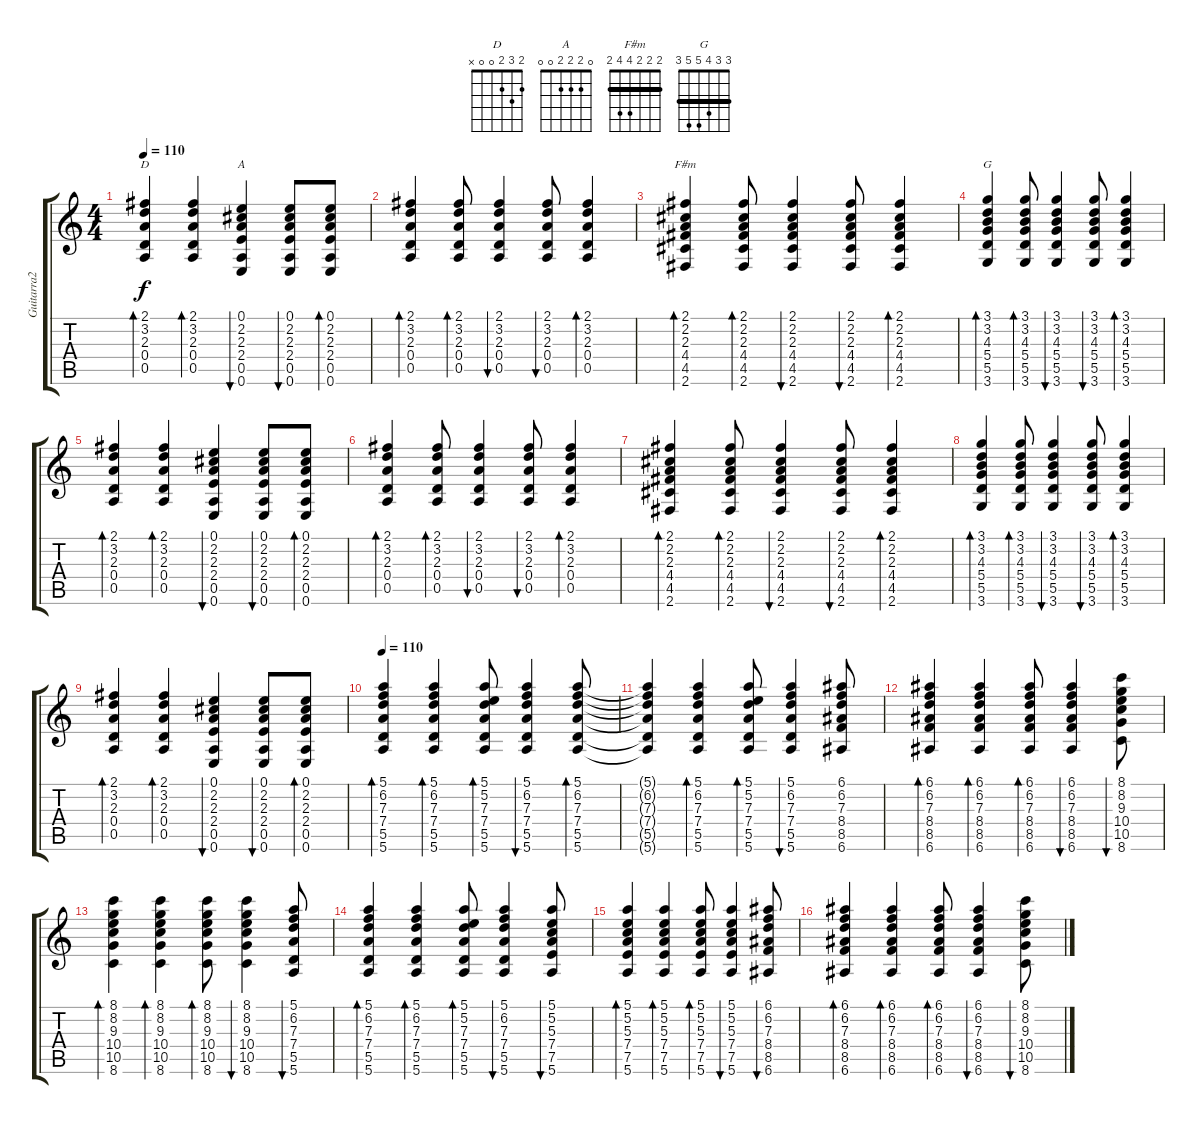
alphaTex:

\track ("Guitarra2" "Guitarra2") {instrument acousticguitarsteel}
\staff {score tabs}
\tuning (E4 B3 G3 D3 A2 E2) {hide}
\chord ("D" 2 3 2 0 0 x)
\chord ("A" 0 2 2 2 0 0)
\chord ("F#m" 2 2 2 4 4 2) {barre 2}
\chord ("G" 3 3 4 5 5 3) {barre 3}
\ts (4 4)
\tempo 110
\clef g2
\ks c
(2.1 3.2 2.3 0.4 0.5).4{bd 240 ch "D" dy f} (2.1 3.2 2.3 0.4 0.5).4{bd 30} (0.1 2.2 2.3 2.4 0.5 0.6).4{bu 60 ch "A"} (0.1 2.2 2.3 2.4 0.5 0.6).8{bu 60} (0.1 2.2 2.3 2.4 0.5 0.6).8{bd 60} |
(2.1 3.2 2.3 0.4 0.5).4{bd 240} (2.1 3.2 2.3 0.4 0.5).8{bd 30} (2.1 3.2 2.3 0.4 0.5).4{bu 60} (2.1 3.2 2.3 0.4 0.5).8{bu 60} (2.1 3.2 2.3 0.4 0.5).4{bd 60} |
(2.1 2.2 2.3 4.4 4.5 2.6).4{bd 240 ch "F#m"} (2.1 2.2 2.3 4.4 4.5 2.6).8{bd 30} (2.1 2.2 2.3 4.4 4.5 2.6).4{bu 60} (2.1 2.2 2.3 4.4 4.5 2.6).8{bu 60} (2.1 2.2 2.3 4.4 4.5 2.6).4{bd 60} |
(3.1 3.2 4.3 5.4 5.5 3.6).4{bd 240 ch "G"} (3.1 3.2 4.3 5.4 5.5 3.6).8{bd 30} (3.1 3.2 4.3 5.4 5.5 3.6).4{bu 60} (3.1 3.2 4.3 5.4 5.5 3.6).8{bu 60} (3.1 3.2 4.3 5.4 5.5 3.6).4{bd 60} |
(2.1 3.2 2.3 0.4 0.5).4{bd 240} (2.1 3.2 2.3 0.4 0.5).4{bd 30} (0.1 2.2 2.3 2.4 0.5 0.6).4{bu 60} (0.1 2.2 2.3 2.4 0.5 0.6).8{bu 60} (0.1 2.2 2.3 2.4 0.5 0.6).8{bd 60} |
(2.1 3.2 2.3 0.4 0.5).4{bd 240} (2.1 3.2 2.3 0.4 0.5).8{bd 30} (2.1 3.2 2.3 0.4 0.5).4{bu 60} (2.1 3.2 2.3 0.4 0.5).8{bu 60} (2.1 3.2 2.3 0.4 0.5).4{bd 60} |
(2.1 2.2 2.3 4.4 4.5 2.6).4{bd 240} (2.1 2.2 2.3 4.4 4.5 2.6).8{bd 30} (2.1 2.2 2.3 4.4 4.5 2.6).4{bu 60} (2.1 2.2 2.3 4.4 4.5 2.6).8{bu 60} (2.1 2.2 2.3 4.4 4.5 2.6).4{bd 60} |
(3.1 3.2 4.3 5.4 5.5 3.6).4{bd 240} (3.1 3.2 4.3 5.4 5.5 3.6).8{bd 30} (3.1 3.2 4.3 5.4 5.5 3.6).4{bu 60} (3.1 3.2 4.3 5.4 5.5 3.6).8{bu 60} (3.1 3.2 4.3 5.4 5.5 3.6).4{bd 60} |
(2.1 3.2 2.3 0.4 0.5).4{bd 240} (2.1 3.2 2.3 0.4 0.5).4{bd 30} (0.1 2.2 2.3 2.4 0.5 0.6).4{bu 60} (0.1 2.2 2.3 2.4 0.5 0.6).8{bu 60} (0.1 2.2 2.3 2.4 0.5 0.6).8{bd 60} |
\tempo 110
(5.1 6.2 7.3 7.4 5.5 5.6).4{bd 240} (5.1 6.2 7.3 7.4 5.5 5.6).4{bd 60} (5.1 5.2 7.3 7.4 5.5 5.6).8{bd 60} (5.1 6.2 7.3 7.4 5.5 5.6).4{bu 60} (5.1 6.2 7.3 7.4 5.5 5.6).8{bd 240} |
(5.1{t} 6.2{t} 7.3{t} 7.4{t} 5.5{t} 5.6{t}).4 (5.1 6.2 7.3 7.4 5.5 5.6).4{bd 60} (5.1 5.2 7.3 7.4 5.5 5.6).8{bd 60} (5.1 6.2 7.3 7.4 5.5 5.6).4{bu 60} (6.1 6.2 7.3 8.4 8.5 6.6).8 |
(6.1 6.2 7.3 8.4 8.5 6.6).4{bd 60} (6.1 6.2 7.3 8.4 8.5 6.6).4{bd 60} (6.1 6.2 7.3 8.4 8.5 6.6).8{bd 60} (6.1 6.2 7.3 8.4 8.5 6.6).4{bu 60} (8.1 8.2 9.3 10.4 10.5 8.6).8{bu 120} |
(8.1 8.2 9.3 10.4 10.5 8.6).4{bd 60} (8.1 8.2 9.3 10.4 10.5 8.6).4{bd 60} (8.1 8.2 9.3 10.4 10.5 8.6).8{bd 60} (8.1 8.2 9.3 10.4 10.5 8.6).4{bu 60} (5.1 6.2 7.3 7.4 5.5 5.6).8{bu 120} |
(5.1 6.2 7.3 7.4 5.5 5.6).4{bd 60} (5.1 6.2 7.3 7.4 5.5 5.6).4{bd 60} (5.1 5.2 7.3 7.4 5.5 5.6).8{bd 60} (5.1 6.2 7.3 7.4 5.5 5.6).4{bu 60} (5.1 5.2 5.3 7.4 7.5 5.6).8{bu 120} |
(5.1 5.2 5.3 7.4 7.5 5.6).4{bd 60} (5.1 5.2 5.3 7.4 7.5 5.6).4{bd 60} (5.1 5.2 5.3 7.4 7.5 5.6).8{bd 60} (5.1 5.2 5.3 7.4 7.5 5.6).4{bu 60} (6.1 6.2 7.3 8.4 8.5 6.6).8{bu 120} |
(6.1 6.2 7.3 8.4 8.5 6.6).4{bd 60} (6.1 6.2 7.3 8.4 8.5 6.6).4{bd 60} (6.1 6.2 7.3 8.4 8.5 6.6).8{bd 60} (6.1 6.2 7.3 8.4 8.5 6.6).4{bu 60} (8.1 8.2 9.3 10.4 10.5 8.6).8{bu 120}
